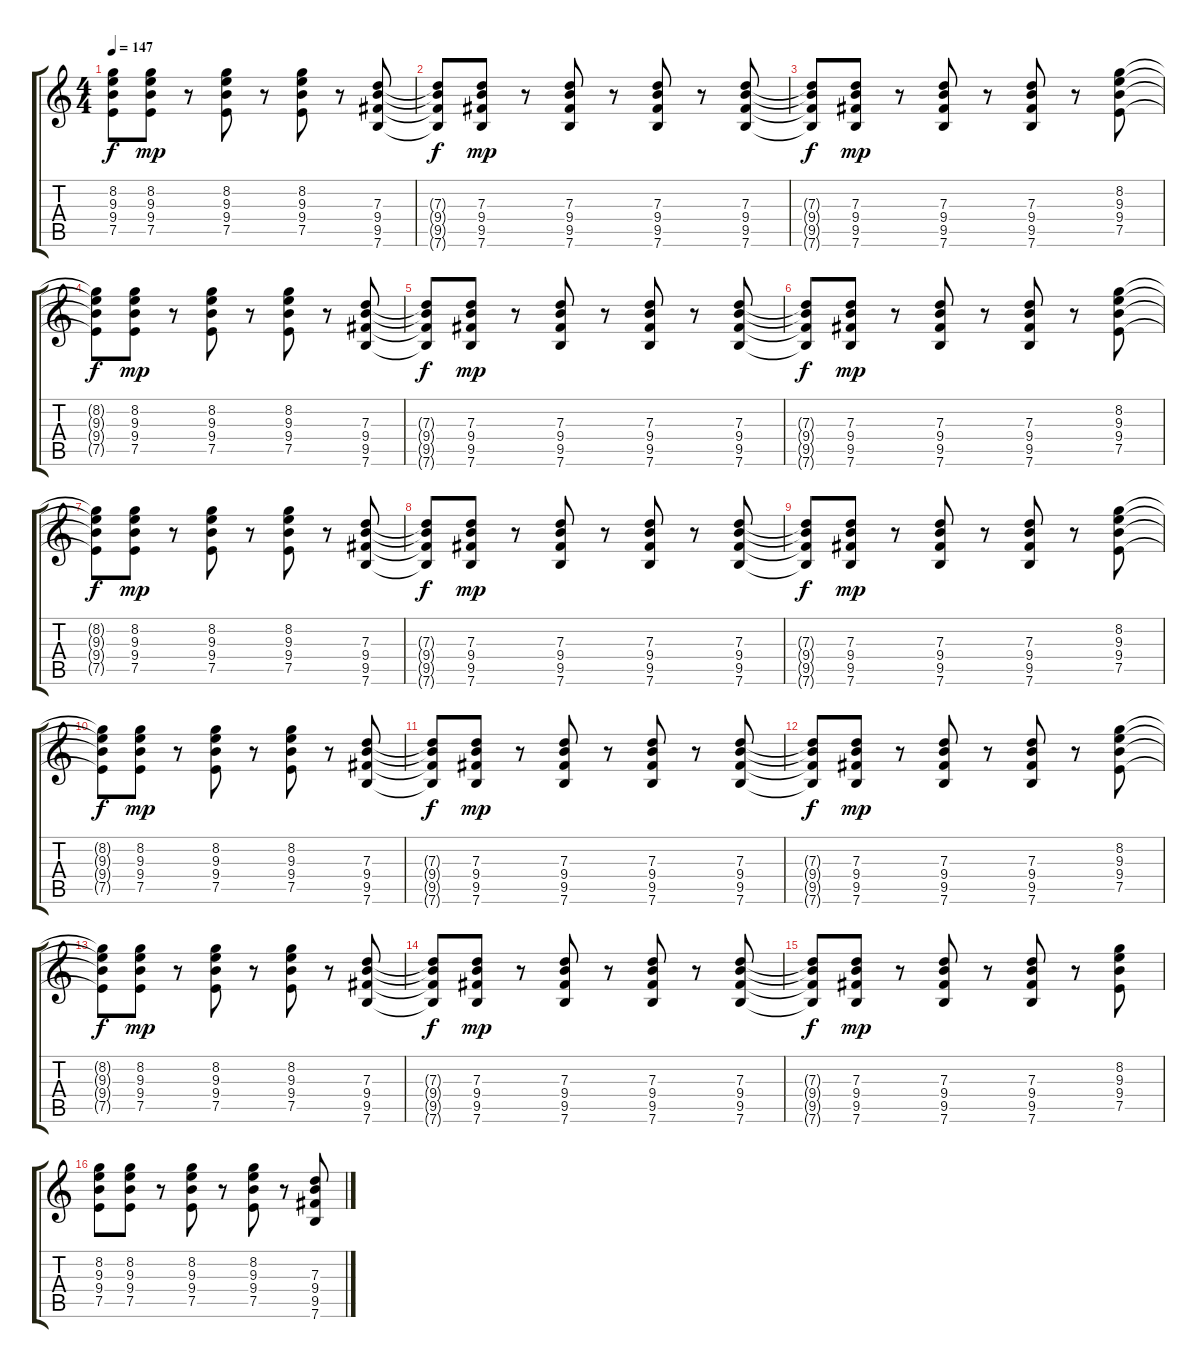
\track "" {instrument distortionguitar}
\staff {score tabs}
\tuning (E4 B3 G3 D3 A2 E2) {hide}
\ts (4 4)
\tempo 147
\clef g2
\ks c
(8.2{t} 9.3{t} 9.4{t} 7.5{t}).8{dy f} (8.2 9.3 9.4 7.5).8{dy mp} r.8 (8.2 9.3 9.4 7.5).8 r.8 (8.2 9.3 9.4 7.5).8 r.8 (7.3 9.4 9.5 7.6).8 |
(7.3{t} 9.4{t} 9.5{t} 7.6{t}).8{dy f} (7.3 9.4 9.5 7.6).8{dy mp} r.8 (7.3 9.4 9.5 7.6).8 r.8 (7.3 9.4 9.5 7.6).8 r.8 (7.3 9.4 9.5 7.6).8 |
(7.3{t} 9.4{t} 9.5{t} 7.6{t}).8{dy f} (7.3 9.4 9.5 7.6).8{dy mp} r.8 (7.3 9.4 9.5 7.6).8 r.8 (7.3 9.4 9.5 7.6).8 r.8 (8.2 9.3 9.4 7.5).8 |
(8.2{t} 9.3{t} 9.4{t} 7.5{t}).8{dy f} (8.2 9.3 9.4 7.5).8{dy mp} r.8 (8.2 9.3 9.4 7.5).8 r.8 (8.2 9.3 9.4 7.5).8 r.8 (7.3 9.4 9.5 7.6).8 |
(7.3{t} 9.4{t} 9.5{t} 7.6{t}).8{dy f} (7.3 9.4 9.5 7.6).8{dy mp} r.8 (7.3 9.4 9.5 7.6).8 r.8 (7.3 9.4 9.5 7.6).8 r.8 (7.3 9.4 9.5 7.6).8 |
(7.3{t} 9.4{t} 9.5{t} 7.6{t}).8{dy f} (7.3 9.4 9.5 7.6).8{dy mp} r.8 (7.3 9.4 9.5 7.6).8 r.8 (7.3 9.4 9.5 7.6).8 r.8 (8.2 9.3 9.4 7.5).8 |
(8.2{t} 9.3{t} 9.4{t} 7.5{t}).8{dy f} (8.2 9.3 9.4 7.5).8{dy mp} r.8 (8.2 9.3 9.4 7.5).8 r.8 (8.2 9.3 9.4 7.5).8 r.8 (7.3 9.4 9.5 7.6).8 |
(7.3{t} 9.4{t} 9.5{t} 7.6{t}).8{dy f} (7.3 9.4 9.5 7.6).8{dy mp} r.8 (7.3 9.4 9.5 7.6).8 r.8 (7.3 9.4 9.5 7.6).8 r.8 (7.3 9.4 9.5 7.6).8 |
(7.3{t} 9.4{t} 9.5{t} 7.6{t}).8{dy f} (7.3 9.4 9.5 7.6).8{dy mp} r.8 (7.3 9.4 9.5 7.6).8 r.8 (7.3 9.4 9.5 7.6).8 r.8 (8.2 9.3 9.4 7.5).8 |
(8.2{t} 9.3{t} 9.4{t} 7.5{t}).8{dy f} (8.2 9.3 9.4 7.5).8{dy mp} r.8 (8.2 9.3 9.4 7.5).8 r.8 (8.2 9.3 9.4 7.5).8 r.8 (7.3 9.4 9.5 7.6).8 |
(7.3{t} 9.4{t} 9.5{t} 7.6{t}).8{dy f} (7.3 9.4 9.5 7.6).8{dy mp} r.8 (7.3 9.4 9.5 7.6).8 r.8 (7.3 9.4 9.5 7.6).8 r.8 (7.3 9.4 9.5 7.6).8 |
(7.3{t} 9.4{t} 9.5{t} 7.6{t}).8{dy f} (7.3 9.4 9.5 7.6).8{dy mp} r.8 (7.3 9.4 9.5 7.6).8 r.8 (7.3 9.4 9.5 7.6).8 r.8 (8.2 9.3 9.4 7.5).8 |
(8.2{t} 9.3{t} 9.4{t} 7.5{t}).8{dy f} (8.2 9.3 9.4 7.5).8{dy mp} r.8 (8.2 9.3 9.4 7.5).8 r.8 (8.2 9.3 9.4 7.5).8 r.8 (7.3 9.4 9.5 7.6).8 |
(7.3{t} 9.4{t} 9.5{t} 7.6{t}).8{dy f} (7.3 9.4 9.5 7.6).8{dy mp} r.8 (7.3 9.4 9.5 7.6).8 r.8 (7.3 9.4 9.5 7.6).8 r.8 (7.3 9.4 9.5 7.6).8 |
(7.3{t} 9.4{t} 9.5{t} 7.6{t}).8{dy f} (7.3 9.4 9.5 7.6).8{dy mp} r.8 (7.3 9.4 9.5 7.6).8 r.8 (7.3 9.4 9.5 7.6).8 r.8 (8.2 9.3 9.4 7.5).8 |
(8.2 9.3 9.4 7.5).8 (8.2 9.3 9.4 7.5).8 r.8 (8.2 9.3 9.4 7.5).8 r.8 (8.2 9.3 9.4 7.5).8 r.8 (7.3 9.4 9.5 7.6).8
